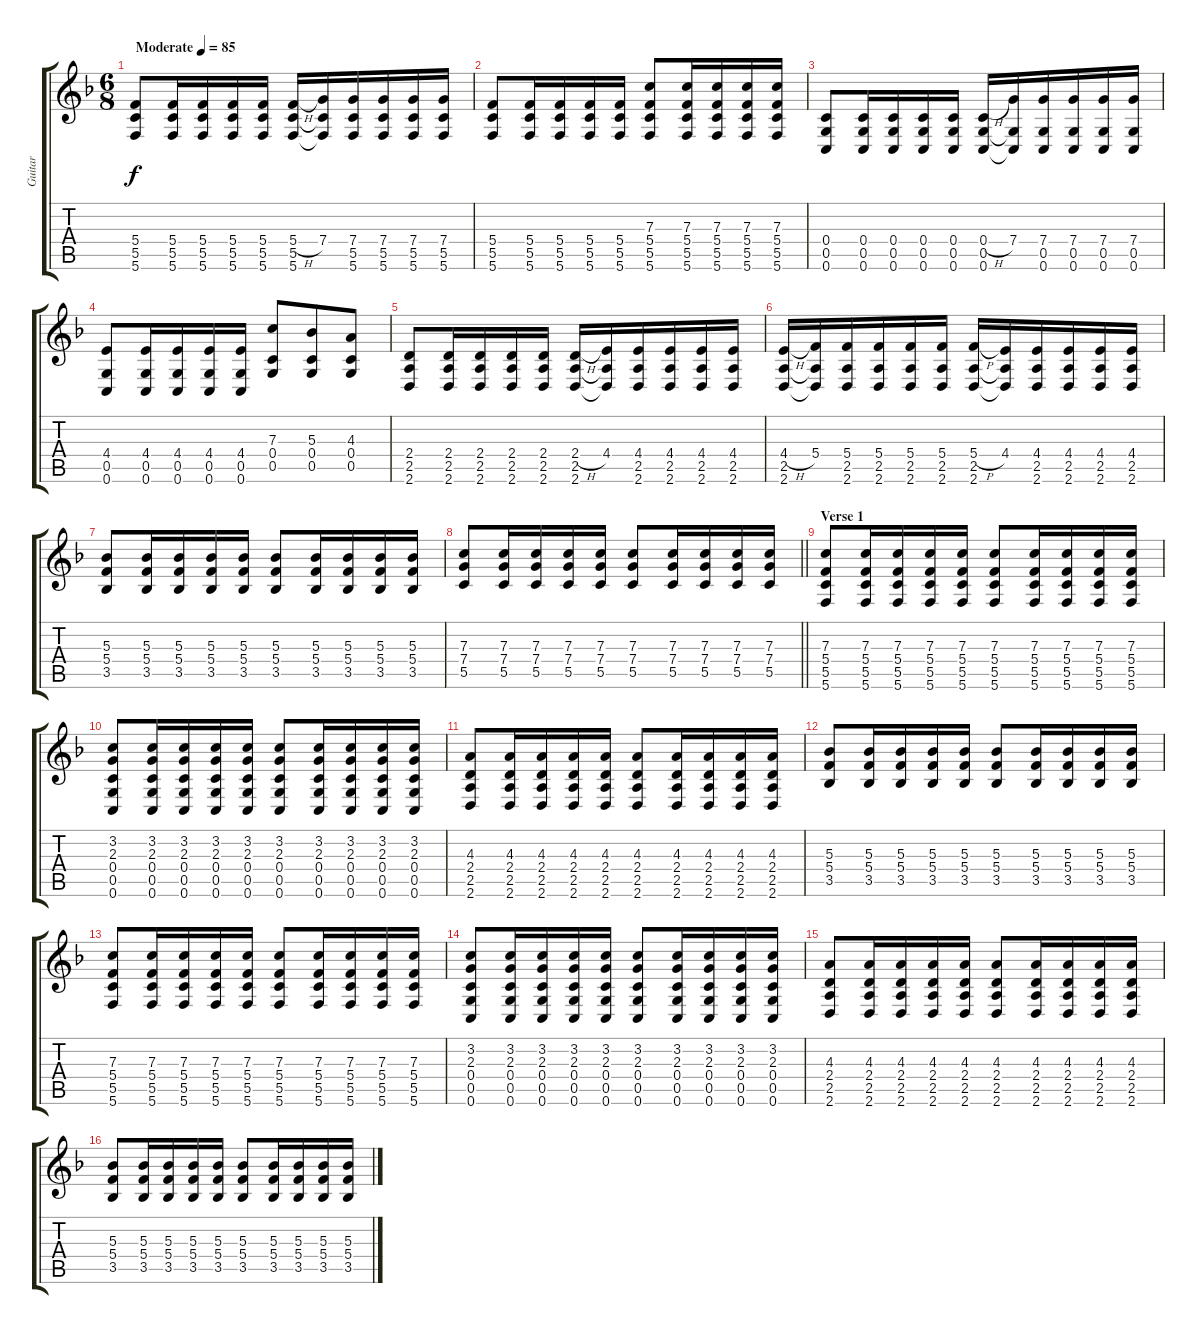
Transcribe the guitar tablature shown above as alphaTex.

\track ("Guitar" "Guitar") {instrument acousticguitarsteel}
\staff {score tabs}
\tuning (D4 A3 F3 C3 G2 C2) {hide}
\ts (6 8)
\tempo (85 "Moderate")
\clef g2
\ks f
(5.4 5.5 5.6).8{dy f instrument acousticguitarsteel} (5.4 5.5 5.6).16 (5.4 5.5 5.6).16 (5.4 5.5 5.6).16 (5.4 5.5 5.6).16 (5.4{h} 5.5 5.6).16 (7.4 5.5{t} 5.6{t}).16 (7.4 5.5 5.6).16 (7.4 5.5 5.6).16 (7.4 5.5 5.6).16 (7.4 5.5 5.6).16 |
(5.4 5.5 5.6).8 (5.4 5.5 5.6).16 (5.4 5.5 5.6).16 (5.4 5.5 5.6).16 (5.4 5.5 5.6).16 (7.3 5.4 5.5 5.6).8 (7.3 5.4 5.5 5.6).16 (7.3 5.4 5.5 5.6).16 (7.3 5.4 5.5 5.6).16 (7.3 5.4 5.5 5.6).16 |
(0.4 0.5 0.6).8 (0.4 0.5 0.6).16 (0.4 0.5 0.6).16 (0.4 0.5 0.6).16 (0.4 0.5 0.6).16 (0.4{h} 0.5 0.6).16 (7.4 0.5{t} 0.6{t}).16 (7.4 0.5 0.6).16 (7.4 0.5 0.6).16 (7.4 0.5 0.6).16 (7.4 0.5 0.6).16 |
(4.4 0.5 0.6).8 (4.4 0.5 0.6).16 (4.4 0.5 0.6).16 (4.4 0.5 0.6).16 (4.4 0.5 0.6).16 (7.3 0.4 0.5).8 (5.3 0.4 0.5).8 (4.3 0.4 0.5).8 |
(2.4 2.5 2.6).8 (2.4 2.5 2.6).16 (2.4 2.5 2.6).16 (2.4 2.5 2.6).16 (2.4 2.5 2.6).16 (2.4{h} 2.5 2.6).16 (4.4 2.5{t} 2.6{t}).16 (4.4 2.5 2.6).16 (4.4 2.5 2.6).16 (4.4 2.5 2.6).16 (4.4 2.5 2.6).16 |
(4.4{h} 2.5 2.6).16 (5.4 2.5{t} 2.6{t}).16 (5.4 2.5 2.6).16 (5.4 2.5 2.6).16 (5.4 2.5 2.6).16 (5.4 2.5 2.6).16 (5.4{h} 2.5 2.6).16 (4.4 2.5{t} 2.6{t}).16 (4.4 2.5 2.6).16 (4.4 2.5 2.6).16 (4.4 2.5 2.6).16 (4.4 2.5 2.6).16 |
(5.3 5.4 3.5).8 (5.3 5.4 3.5).16 (5.3 5.4 3.5).16 (5.3 5.4 3.5).16 (5.3 5.4 3.5).16 (5.3 5.4 3.5).8 (5.3 5.4 3.5).16 (5.3 5.4 3.5).16 (5.3 5.4 3.5).16 (5.3 5.4 3.5).16 |
\barLineRight lightlight
(7.3 7.4 5.5).8 (7.3 7.4 5.5).16 (7.3 7.4 5.5).16 (7.3 7.4 5.5).16 (7.3 7.4 5.5).16 (7.3 7.4 5.5).8 (7.3 7.4 5.5).16 (7.3 7.4 5.5).16 (7.3 7.4 5.5).16 (7.3 7.4 5.5).16 |
\section ("" "Verse 1")
(7.3 5.4 5.5 5.6).8 (7.3 5.4 5.5 5.6).16 (7.3 5.4 5.5 5.6).16 (7.3 5.4 5.5 5.6).16 (7.3 5.4 5.5 5.6).16 (7.3 5.4 5.5 5.6).8 (7.3 5.4 5.5 5.6).16 (7.3 5.4 5.5 5.6).16 (7.3 5.4 5.5 5.6).16 (7.3 5.4 5.5 5.6).16 |
(3.2 2.3 0.4 0.5 0.6).8 (3.2 2.3 0.4 0.5 0.6).16 (3.2 2.3 0.4 0.5 0.6).16 (3.2 2.3 0.4 0.5 0.6).16 (3.2 2.3 0.4 0.5 0.6).16 (3.2 2.3 0.4 0.5 0.6).8 (3.2 2.3 0.4 0.5 0.6).16 (3.2 2.3 0.4 0.5 0.6).16 (3.2 2.3 0.4 0.5 0.6).16 (3.2 2.3 0.4 0.5 0.6).16 |
(4.3 2.4 2.5 2.6).8 (4.3 2.4 2.5 2.6).16 (4.3 2.4 2.5 2.6).16 (4.3 2.4 2.5 2.6).16 (4.3 2.4 2.5 2.6).16 (4.3 2.4 2.5 2.6).8 (4.3 2.4 2.5 2.6).16 (4.3 2.4 2.5 2.6).16 (4.3 2.4 2.5 2.6).16 (4.3 2.4 2.5 2.6).16 |
(5.3 5.4 3.5).8 (5.3 5.4 3.5).16 (5.3 5.4 3.5).16 (5.3 5.4 3.5).16 (5.3 5.4 3.5).16 (5.3 5.4 3.5).8 (5.3 5.4 3.5).16 (5.3 5.4 3.5).16 (5.3 5.4 3.5).16 (5.3 5.4 3.5).16 |
(7.3 5.4 5.5 5.6).8 (7.3 5.4 5.5 5.6).16 (7.3 5.4 5.5 5.6).16 (7.3 5.4 5.5 5.6).16 (7.3 5.4 5.5 5.6).16 (7.3 5.4 5.5 5.6).8 (7.3 5.4 5.5 5.6).16 (7.3 5.4 5.5 5.6).16 (7.3 5.4 5.5 5.6).16 (7.3 5.4 5.5 5.6).16 |
(3.2 2.3 0.4 0.5 0.6).8 (3.2 2.3 0.4 0.5 0.6).16 (3.2 2.3 0.4 0.5 0.6).16 (3.2 2.3 0.4 0.5 0.6).16 (3.2 2.3 0.4 0.5 0.6).16 (3.2 2.3 0.4 0.5 0.6).8 (3.2 2.3 0.4 0.5 0.6).16 (3.2 2.3 0.4 0.5 0.6).16 (3.2 2.3 0.4 0.5 0.6).16 (3.2 2.3 0.4 0.5 0.6).16 |
(4.3 2.4 2.5 2.6).8 (4.3 2.4 2.5 2.6).16 (4.3 2.4 2.5 2.6).16 (4.3 2.4 2.5 2.6).16 (4.3 2.4 2.5 2.6).16 (4.3 2.4 2.5 2.6).8 (4.3 2.4 2.5 2.6).16 (4.3 2.4 2.5 2.6).16 (4.3 2.4 2.5 2.6).16 (4.3 2.4 2.5 2.6).16 |
(5.3 5.4 3.5).8 (5.3 5.4 3.5).16 (5.3 5.4 3.5).16 (5.3 5.4 3.5).16 (5.3 5.4 3.5).16 (5.3 5.4 3.5).8 (5.3 5.4 3.5).16 (5.3 5.4 3.5).16 (5.3 5.4 3.5).16 (5.3 5.4 3.5).16
